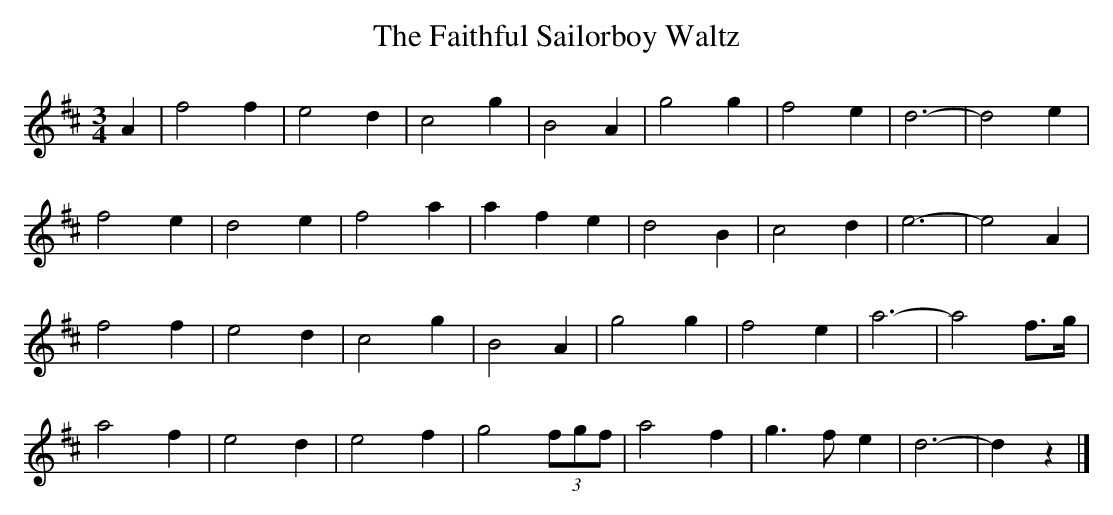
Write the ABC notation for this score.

X:1
T:Faithful Sailorboy Waltz, The
L:1/8
M:3/4
K:D
A2|f4f2 | e4d2 | c4g2 | B4A2 | g4g2 | f4e2 | d6- | d4e2 |
f4e2 | d4e2 | f4a2 | a2f2e2 | d4B2 | c4d2 | e6- | e4A2 |
f4f2 | e4d2 | c4g2 | B4A2 | g4g2 | f4e2 | a6- | a4f>g |
a4f2 | e4d2 | e4f2 | g4(3fgf | a4f2 | g3fe2 | d6- | d2z2|]
